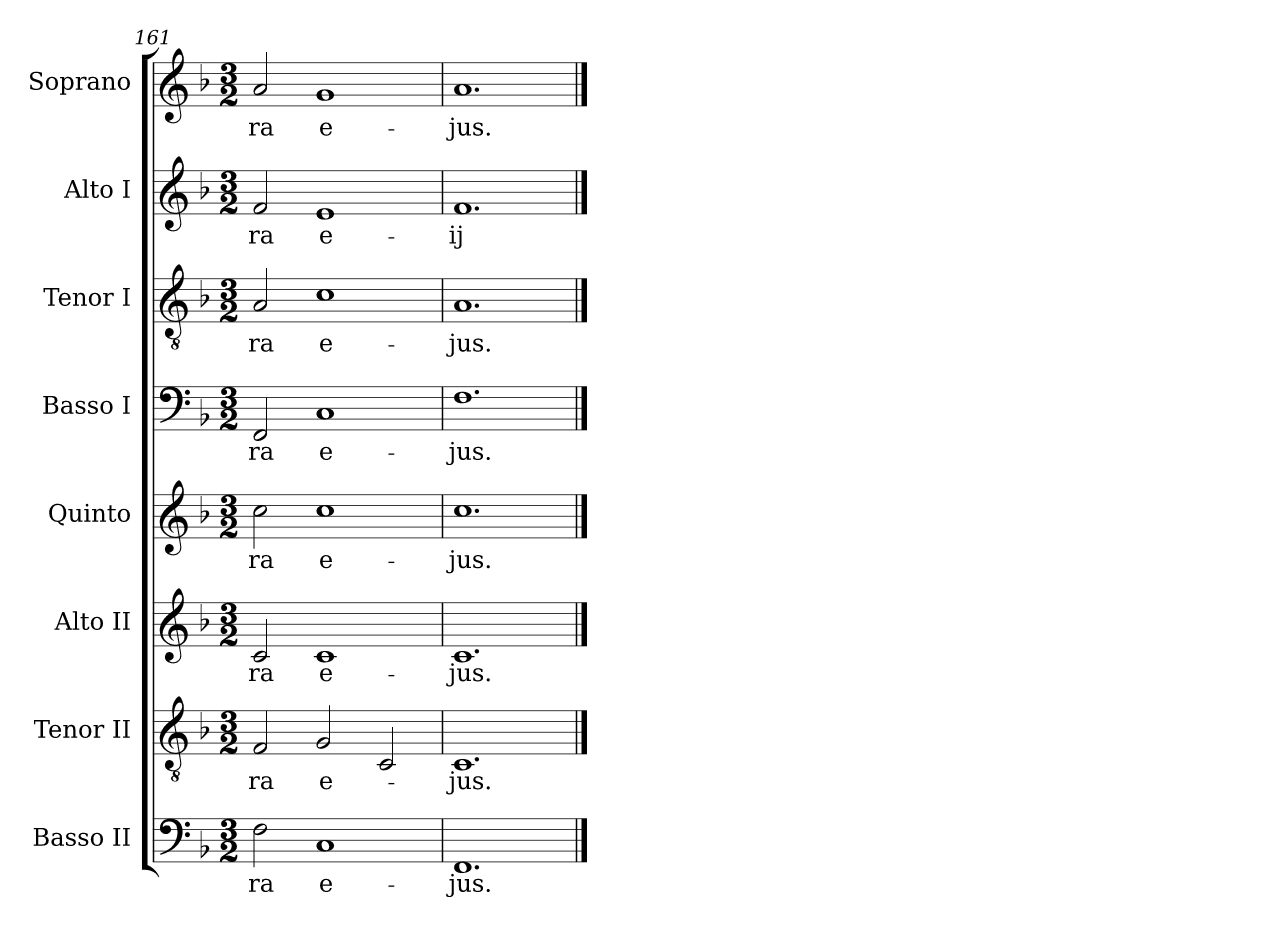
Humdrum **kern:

**kern	**text	**kern	**text	**kern	**text	**kern	**text	**kern	**text	**kern	**text	**kern	**text	**kern	**text
*part8	*part8	*part7	*part7	*part6	*part6	*part5	*part5	*part4	*part4	*part3	*part3	*part2	*part2	*part1	*part1
*staff8	*staff8	*staff7	*staff7	*staff6	*staff6	*staff5	*staff5	*staff4	*staff4	*staff3	*staff3	*staff2	*staff2	*staff1	*staff1
*I"Basso II	*	*I"Tenor II	*	*I"Alto II	*	*I"Quinto	*	*I"Basso I	*	*I"Tenor I	*	*I"Alto I	*	*I"Soprano	*
*I'B. 2	*	*I'T. 2	*	*I'A. 2	*	*I'Q.	*	*I'B. 1	*	*I'T. 1	*	*I'A. 1	*	*I'S.	*
*clefF4	*	*clefGv2	*	*clefG2	*	*clefG2	*	*clefF4	*	*clefGv2	*	*clefG2	*	*clefG2	*
*	*	*ITrd7c12	*	*	*	*	*	*	*	*ITrd7c12	*	*	*	*	*
*k[b-]	*	*k[b-]	*	*k[b-]	*	*k[b-]	*	*k[b-]	*	*k[b-]	*	*k[b-]	*	*k[b-]	*
*F:	*	*F:	*	*F:	*	*F:	*	*F:	*	*F:	*	*F:	*	*F:	*
*M3/2	*	*M3/2	*	*M3/2	*	*M3/2	*	*M3/2	*	*M3/2	*	*M3/2	*	*M3/2	*
=161	=161	=161	=161	=161	=161	=161	=161	=161	=161	=161	=161	=161	=161	=161	=161
!	!LO:LY:b:color=#000000	!	!	!	!	!	!	!	!	!	!	!	!	!	!
!	!	!	!LO:LY:b:color=#000000	!	!	!	!	!	!	!	!	!	!	!	!
!	!	!	!	!	!LO:LY:b:color=#000000	!	!	!	!	!	!	!	!	!	!
!	!	!	!	!	!	!	!LO:LY:b:color=#000000	!	!	!	!	!	!	!	!
!	!	!	!	!	!	!	!	!	!LO:LY:b:color=#000000	!	!	!	!	!	!
!	!	!	!	!	!	!	!	!	!	!	!LO:LY:b:color=#000000	!	!	!	!
!	!	!	!	!	!	!	!	!	!	!	!	!	!LO:LY:b:color=#000000	!	!
!	!	!	!	!	!	!	!	!	!	!	!	!	!	!	!LO:LY:b:color=#000000
2Fi\	-ra	2FFi/	-ra	2ci/	-ra	2cci\	-ra	2FFi/	-ra	2AAi/	-ra	2fi/	-ra	2ai/	-ra
!	!LO:LY:b:color=#000000	!	!	!	!	!	!	!	!	!	!	!	!	!	!
!	!	!	!LO:LY:b:color=#000000	!	!	!	!	!	!	!	!	!	!	!	!
!	!	!	!	!	!LO:LY:b:color=#000000	!	!	!	!	!	!	!	!	!	!
!	!	!	!	!	!	!	!LO:LY:b:color=#000000	!	!	!	!	!	!	!	!
!	!	!	!	!	!	!	!	!	!LO:LY:b:color=#000000	!	!	!	!	!	!
!	!	!	!	!	!	!	!	!	!	!	!LO:LY:b:color=#000000	!	!	!	!
!	!	!	!	!	!	!	!	!	!	!	!	!	!LO:LY:b:color=#000000	!	!
!	!	!	!	!	!	!	!	!	!	!	!	!	!	!	!LO:LY:b:color=#000000
1Ci	e-	2GGi/	e-	1ci	e-	1cci	e-	1Ci	e-	1Ci	e-	1ei	e-	1gi	e-
.	.	2CCi/	.	.	.	.	.	.	.	.	.	.	.	.	.
=162	=162	=162	=162	=162	=162	=162	=162	=162	=162	=162	=162	=162	=162	=162	=162
!	!LO:LY:b:color=#000000	!	!	!	!	!	!	!	!	!	!	!	!	!	!
!	!	!	!LO:LY:b:color=#000000	!	!	!	!	!	!	!	!	!	!	!	!
!	!	!	!	!	!LO:LY:b:color=#000000	!	!	!	!	!	!	!	!	!	!
!	!	!	!	!	!	!	!LO:LY:b:color=#000000	!	!	!	!	!	!	!	!
!	!	!	!	!	!	!	!	!	!LO:LY:b:color=#000000	!	!	!	!	!	!
!	!	!	!	!	!	!	!	!	!	!	!LO:LY:b:color=#000000	!	!	!	!
!	!	!	!	!	!	!	!	!	!	!	!	!	!LO:LY:b:color=#000000	!	!
!	!	!	!	!	!	!	!	!	!	!	!	!	!	!	!LO:LY:b:color=#000000
1.FFi	-jus.	1.CCi	-jus.	1.ci	-jus.	1.cci	-jus.	1.Fi	-jus.	1.AAi	-jus.	1.fi	-ij	1.ai	-jus.
==	==	==	==	==	==	==	==	==	==	==	==	==	==	==	==
*-	*-	*-	*-	*-	*-	*-	*-	*-	*-	*-	*-	*-	*-	*-	*-
